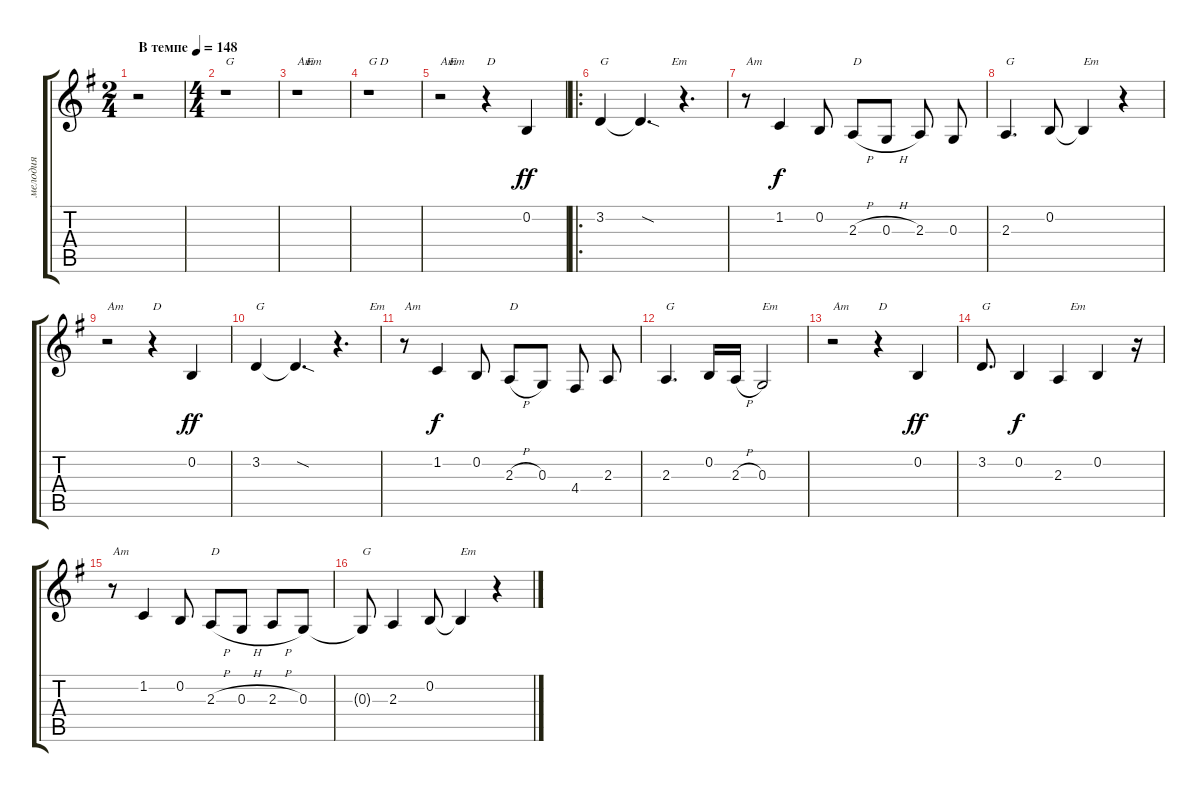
\track ("мелодия" "мелодия") {instrument accordion}
\staff {score tabs}
\tuning (E4 B3 G3 D3 A2 E2) {hide}
\ts (2 4)
\tempo (148 "В темпе")
\clef g2
\ks g
r.2{dy ff instrument accordion} |
\ts (4 4)
r.1{txt "G                        Em"} |
r.1{txt "Am                      D"} |
r.1{txt "G                        Em"} |
r.2{txt "Am"} r.4{txt "D"} 0.2.4 |
\ro
3.2.4{txt "G                     Em"} 3.2{sod t}.4{d} r.4{d} |
r.8{txt "Am"} 1.2.4{dy f} 0.2.8 2.3{h}.8{txt "D"} 0.3{h}.8 2.3.8{beam split} 0.3.8 |
2.3.4{d txt "G"} 0.2.8 0.2{t}.4{txt "Em"} r.4 |
r.2{txt "Am"} r.4{txt "D"} 0.2.4{dy ff} |
3.2.4{txt "G                                   Em"} 3.2{sod t}.4{d} r.4{d} |
r.8{txt "Am"} 1.2.4{dy f} 0.2.8 2.3{h}.8{txt "D"} 0.3.8 4.4.8{beam split} 2.3.8 |
2.3.4{d txt "G"} 0.2.16 2.3{h}.16 0.3.2{txt "Em"} |
r.2{txt "Am"} r.4{txt "D"} 0.2.4{dy ff} |
3.2.8{d txt "G"} 0.2.4{dy f} 2.3.4{txt "    Em"} 0.2.4 r.16 |
r.8{txt "Am"} 1.2.4 0.2.8 2.3{h}.8{txt "D"} 0.3{h}.8 2.3{h}.8{beam merge} 0.3.8 |
0.3{t}.8{txt "G"} 2.3.4 0.2.8 0.2{t}.4{txt "Em"} r.4
